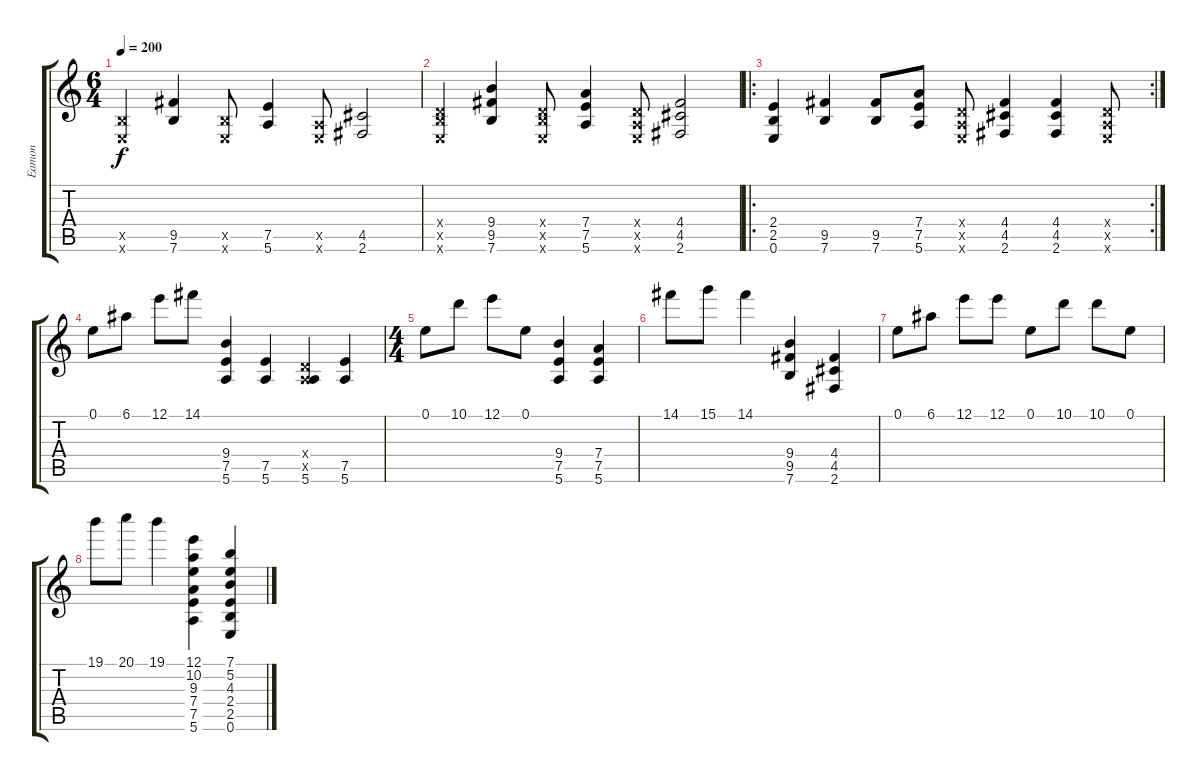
\track ("Eamon" "Eamon") {instrument overdrivenguitar}
\staff {score tabs}
\tuning (E4 B3 G3 D3 A2 E2) {hide}
\ts (6 4)
\tempo 200
\clef g2
\ks c
(2.5{x} 0.6{x}).4{dy f} (9.5 7.6).4 (2.5{x} 0.6{x}).8 (7.5 5.6).4 (0.5{x} 0.6{x}).8 (4.5 2.6).2 |
(0.4{x} 2.5{x} 0.6{x}).4 (9.4 9.5 7.6).4 (0.4{x} 2.5{x} 0.6{x}).8 (7.4 7.5 5.6).4 (0.4{x} 0.5{x} 0.6{x}).8 (4.4 4.5 2.6).2 |
\ro
\rc 2
(2.4 2.5 0.6).4 (9.5 7.6).4 (9.5 7.6).8 (7.4 7.5 5.6).8 (0.4{x} 0.5{x} 0.6{x}).8 (4.4 4.5 2.6).4 (4.4 4.5 2.6).4 (0.4{x} 0.5{x} 0.6{x}).8 |
0.1.8 6.1.8 12.1.8 14.1.8 (9.4 7.5 5.6).4 (7.5 5.6).4 (0.4{x} 0.5{x} 5.6).4 (7.5 5.6).4 |
\ts (4 4)
0.1.8 10.1.8 12.1.8 0.1.8 (9.4 7.5 5.6).4 (7.4 7.5 5.6).4 |
14.1.8 15.1.8 14.1.4 (9.4 9.5 7.6).4 (4.4 4.5 2.6).4 |
0.1.8 6.1.8 12.1.8 12.1.8 0.1.8 10.1.8 10.1.8 0.1.8 |
19.1.8 20.1.8 19.1.4 (12.1 10.2 9.3 7.4 7.5 5.6).4 (7.1 5.2 4.3 2.4 2.5 0.6).4
